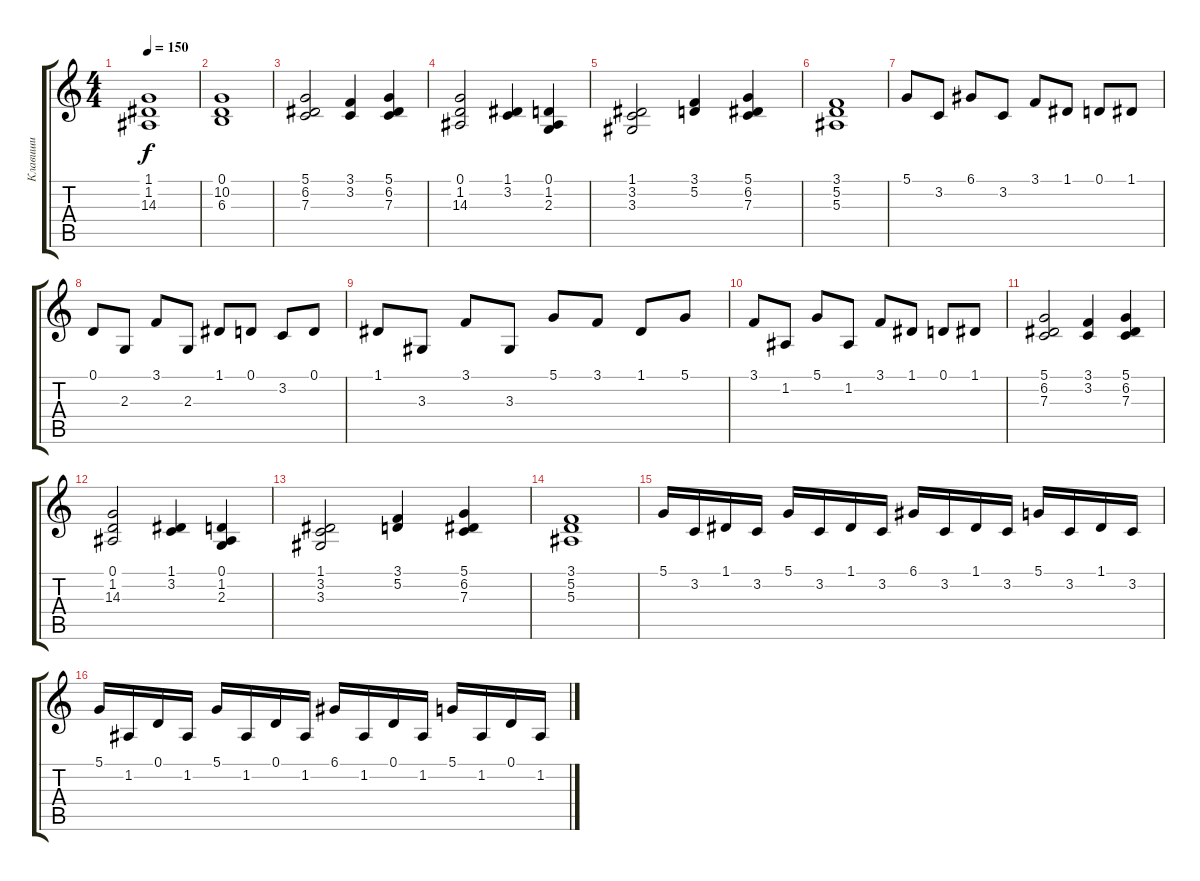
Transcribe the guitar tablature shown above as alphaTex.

\track ("Клавиши" "Клавиши") {instrument pad1newage}
\staff {score tabs}
\tuning (D4 A3 F3 C3 G2 D2) {hide}
\ts (4 4)
\tempo 150
\clef g2
\ks c
(1.1 1.2 14.3).1{dy f} |
(0.1 10.2 6.3).1 |
(5.1 6.2 7.3).2 (3.1 3.2).4 (5.1 6.2 7.3).4 |
(0.1 1.2 14.3).2 (1.1 3.2).4 (0.1 1.2 2.3).4 |
(1.1 3.2 3.3).2 (3.1 5.2).4 (5.1 6.2 7.3).4 |
(3.1 5.2 5.3).1 |
5.1.8{volume 12 instrument pad1newage} 3.2.8 6.1.8 3.2.8 3.1.8 1.1.8 0.1.8 1.1.8 |
0.1.8 2.3.8 3.1.8 2.3.8 1.1.8 0.1.8 3.2.8 0.1.8 |
1.1.8 3.3.8 3.1.8 3.3.8 5.1.8 3.1.8 1.1.8 5.1.8 |
3.1.8 1.2.8 5.1.8 1.2.8 3.1.8 1.1.8 0.1.8 1.1.8 |
(5.1 6.2 7.3).2{volume 12 instrument stringensemble1} (3.1 3.2).4 (5.1 6.2 7.3).4 |
(0.1 1.2 14.3).2 (1.1 3.2).4 (0.1 1.2 2.3).4 |
(1.1 3.2 3.3).2 (3.1 5.2).4 (5.1 6.2 7.3).4 |
(3.1 5.2 5.3).1 |
5.1.16{volume 12 instrument pad1newage} 3.2.16 1.1.16 3.2.16 5.1.16 3.2.16 1.1.16 3.2.16 6.1.16 3.2.16 1.1.16 3.2.16 5.1.16 3.2.16 1.1.16 3.2.16 |
5.1.16 1.2.16 0.1.16 1.2.16 5.1.16 1.2.16 0.1.16 1.2.16 6.1.16 1.2.16 0.1.16 1.2.16 5.1.16 1.2.16 0.1.16 1.2.16
